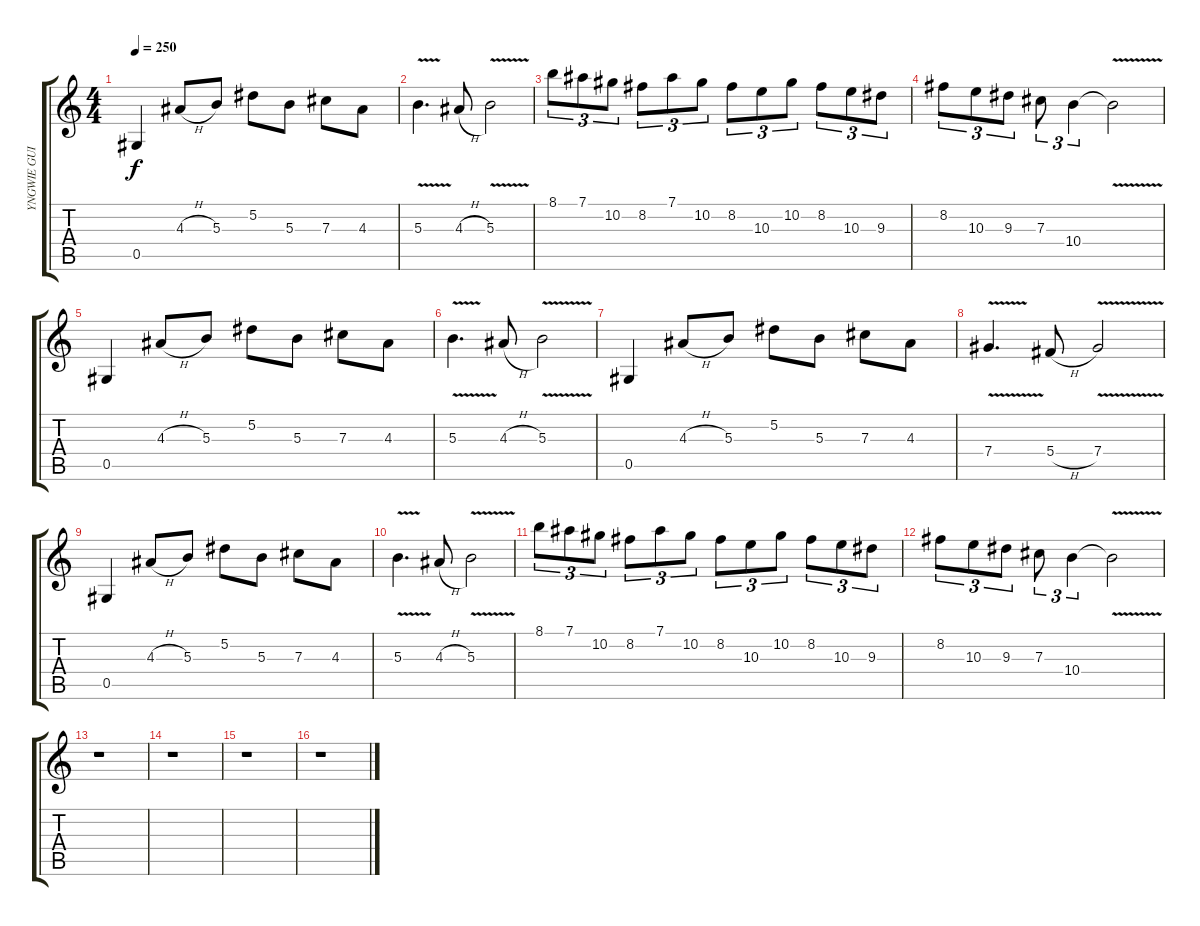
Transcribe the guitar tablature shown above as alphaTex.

\track ("YNGWIE GUITAR 2" "YNGWIE GUI") {instrument overdrivenguitar}
\staff {score tabs}
\tuning (Eb4 Bb3 Gb3 Db3 Ab2 Eb2) {hide}
\ts (4 4)
\tempo 250
\clef g2
\ks aminor
0.5.4{dy f} 4.3{h}.8 5.3.8 5.2.8 5.3.8 7.3.8 4.3.8 |
5.3{v}.4{d} 4.3{h}.8 5.3{v}.2 |
8.1.8{tu (3 2)} 7.1.8{tu (3 2)} 10.2.8{tu (3 2)} 8.2.8{tu (3 2)} 7.1.8{tu (3 2)} 10.2.8{tu (3 2)} 8.2.8{tu (3 2)} 10.3.8{tu (3 2)} 10.2.8{tu (3 2)} 8.2.8{tu (3 2)} 10.3.8{tu (3 2)} 9.3.8{tu (3 2)} |
8.2.8{tu (3 2)} 10.3.8{tu (3 2)} 9.3.8{tu (3 2)} 7.3.8{tu (3 2)} 10.4.4{tu (3 2)} 10.4{v t}.2 |
0.5.4 4.3{h}.8 5.3.8 5.2.8 5.3.8 7.3.8 4.3.8 |
5.3{v}.4{d} 4.3{h}.8 5.3{v}.2 |
0.5.4 4.3{h}.8 5.3.8 5.2.8 5.3.8 7.3.8 4.3.8 |
7.4{v}.4{d} 5.4{h}.8 7.4{v}.2 |
0.5.4 4.3{h}.8 5.3.8 5.2.8 5.3.8 7.3.8 4.3.8 |
5.3{v}.4{d} 4.3{h}.8 5.3{v}.2 |
8.1.8{tu (3 2)} 7.1.8{tu (3 2)} 10.2.8{tu (3 2)} 8.2.8{tu (3 2)} 7.1.8{tu (3 2)} 10.2.8{tu (3 2)} 8.2.8{tu (3 2)} 10.3.8{tu (3 2)} 10.2.8{tu (3 2)} 8.2.8{tu (3 2)} 10.3.8{tu (3 2)} 9.3.8{tu (3 2)} |
8.2.8{tu (3 2)} 10.3.8{tu (3 2)} 9.3.8{tu (3 2)} 7.3.8{tu (3 2)} 10.4.4{tu (3 2)} 10.4{v t}.2 |
r.1 |
r.1 |
r.1 |
r.1
